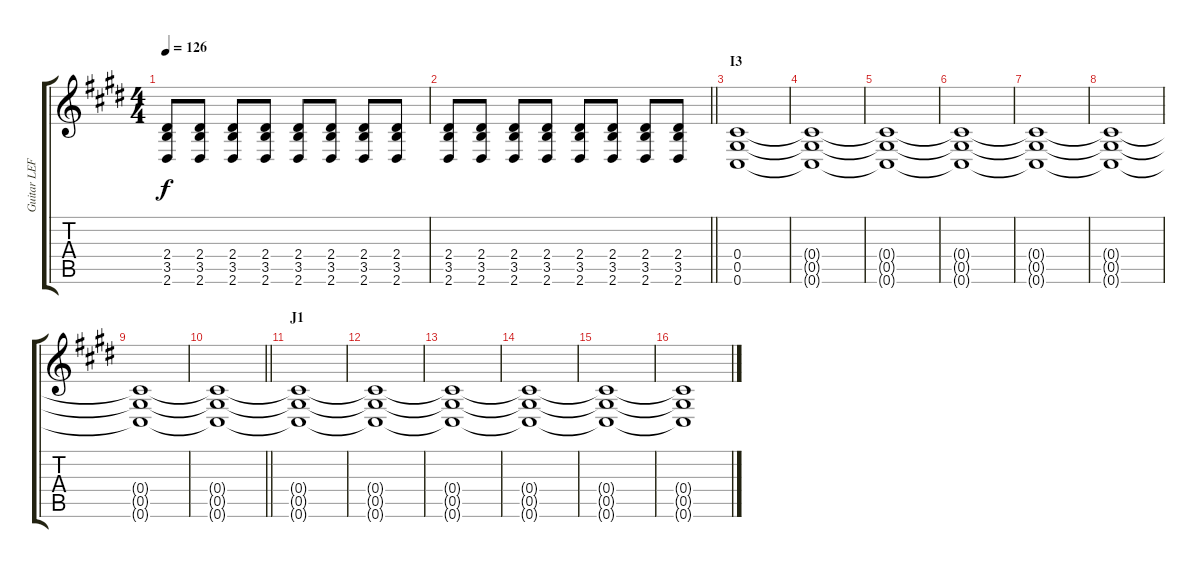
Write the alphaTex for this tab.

\track ("Guitar LEFT" "Guitar LEF") {instrument overdrivenguitar}
\staff {score tabs}
\tuning (Eb4 Bb3 Gb3 Db3 Ab2 Db2) {hide}
\ts (4 4)
\tempo 126
\clef g2
\ks c#minor
(2.4 3.5 2.6).8{dy f} (2.4 3.5 2.6).8 (2.4 3.5 2.6).8 (2.4 3.5 2.6).8 (2.4 3.5 2.6).8 (2.4 3.5 2.6).8 (2.4 3.5 2.6).8 (2.4 3.5 2.6).8 |
\barLineRight lightlight
(2.4 3.5 2.6).8 (2.4 3.5 2.6).8 (2.4 3.5 2.6).8 (2.4 3.5 2.6).8 (2.4 3.5 2.6).8 (2.4 3.5 2.6).8 (2.4 3.5 2.6).8 (2.4 3.5 2.6).8 |
\section ("" "I3")
(0.4 0.5 0.6).1{volume 12} |
(0.4{t} 0.5{t} 0.6{t}).1 |
(0.4{t} 0.5{t} 0.6{t}).1 |
(0.4{t} 0.5{t} 0.6{t}).1 |
(0.4{t} 0.5{t} 0.6{t}).1{volume 8} |
(0.4{t} 0.5{t} 0.6{t}).1 |
(0.4{t} 0.5{t} 0.6{t}).1 |
\barLineRight lightlight
(0.4{t} 0.5{t} 0.6{t}).1 |
\section ("" "J1")
(0.4{t} 0.5{t} 0.6{t}).1{volume 3} |
(0.4{t} 0.5{t} 0.6{t}).1 |
(0.4{t} 0.5{t} 0.6{t}).1 |
(0.4{t} 0.5{t} 0.6{t}).1 |
(0.4{t} 0.5{t} 0.6{t}).1{volume 0} |
(0.4{t} 0.5{t} 0.6{t}).1
